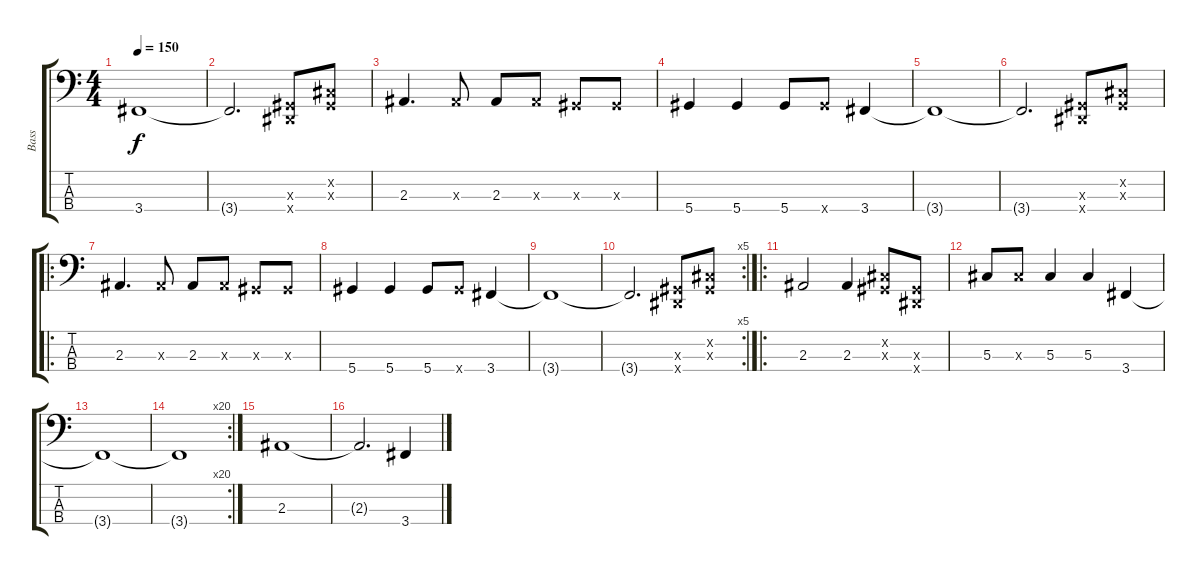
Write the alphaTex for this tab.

\track ("Bass" "Bass") {instrument electricbassfinger}
\staff {score tabs}
\tuning (Gb2 Db2 Ab1 Eb1) {hide}
\ts (4 4)
\tempo 150
\clef f4
\ks c
3.4{t}.1{dy f} |
3.4{t}.2{d} (0.3{x} 0.4{x}).8 (0.2{x} 0.3{x}).8 |
2.3.4{d} 2.3{x}.8 2.3.8 2.3{x}.8 0.3{x}.8 0.3{x}.8 |
5.4.4 5.4.4 5.4.8 5.4{x}.8 3.4.4 |
3.4{t}.1 |
3.4{t}.2{d} (0.3{x} 0.4{x}).8 (0.2{x} 0.3{x}).8 |
\ro
2.3.4{d} 2.3{x}.8 2.3.8 2.3{x}.8 0.3{x}.8 0.3{x}.8 |
5.4.4 5.4.4 5.4.8 5.4{x}.8 3.4.4 |
3.4{t}.1 |
\rc 5
3.4{t}.2{d} (0.3{x} 0.4{x}).8 (0.2{x} 0.3{x}).8 |
\ro
2.3.2 2.3.4 (0.2{x} 0.3{x}).8 (0.3{x} 0.4{x}).8 |
5.3.8 5.3{x}.8 5.3.4 5.3.4 3.4.4 |
3.4{t}.1 |
\rc 20
3.4{t}.1 |
2.3.1 |
2.3{t}.2{d} 3.4.4
